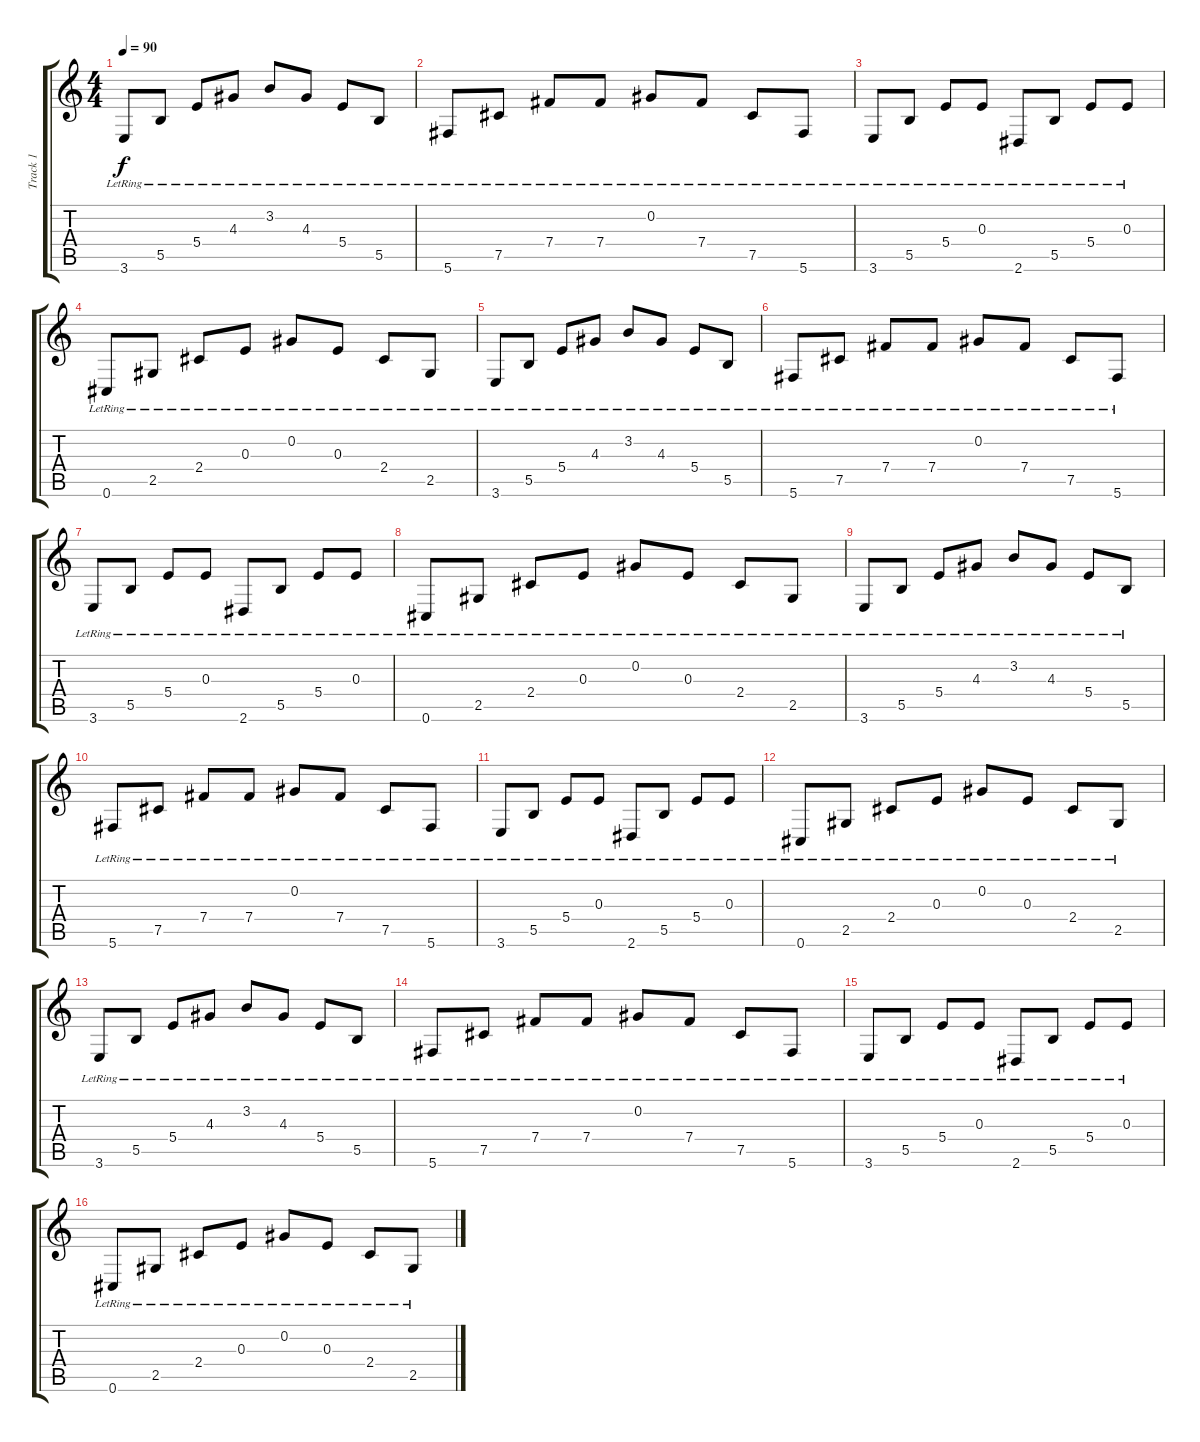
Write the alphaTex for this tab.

\track ("Track 1" "Track 1") {instrument distortionguitar}
\staff {score tabs}
\tuning (Db4 Ab3 E3 B2 Gb2 Db2) {hide}
\ts (4 4)
\tempo 90
\clef g2
\ks c
3.6{lr}.8{dy f} 5.5{lr}.8 5.4{lr}.8 4.3{lr}.8 3.2{lr}.8 4.3{lr}.8 5.4{lr}.8 5.5{lr}.8 |
5.6{lr}.8 7.5{lr}.8 7.4{lr}.8 7.4{lr}.8 0.2{lr}.8 7.4{lr}.8 7.5{lr}.8 5.6{lr}.8 |
3.6{lr}.8 5.5{lr}.8 5.4{lr}.8 0.3{lr}.8 2.6{lr}.8 5.5{lr}.8 5.4{lr}.8 0.3{lr}.8 |
0.6{lr}.8 2.5{lr}.8 2.4{lr}.8 0.3{lr}.8 0.2{lr}.8 0.3{lr}.8 2.4{lr}.8 2.5{lr}.8 |
3.6{lr}.8 5.5{lr}.8 5.4{lr}.8 4.3{lr}.8 3.2{lr}.8 4.3{lr}.8 5.4{lr}.8 5.5{lr}.8 |
5.6{lr}.8 7.5{lr}.8 7.4{lr}.8 7.4{lr}.8 0.2{lr}.8 7.4{lr}.8 7.5{lr}.8 5.6{lr}.8 |
3.6{lr}.8 5.5{lr}.8 5.4{lr}.8 0.3{lr}.8 2.6{lr}.8 5.5{lr}.8 5.4{lr}.8 0.3{lr}.8 |
0.6{lr}.8 2.5{lr}.8 2.4{lr}.8 0.3{lr}.8 0.2{lr}.8 0.3{lr}.8 2.4{lr}.8 2.5{lr}.8 |
3.6{lr}.8 5.5{lr}.8 5.4{lr}.8 4.3{lr}.8 3.2{lr}.8 4.3{lr}.8 5.4{lr}.8 5.5{lr}.8 |
5.6{lr}.8 7.5{lr}.8 7.4{lr}.8 7.4{lr}.8 0.2{lr}.8 7.4{lr}.8 7.5{lr}.8 5.6{lr}.8 |
3.6{lr}.8 5.5{lr}.8 5.4{lr}.8 0.3{lr}.8 2.6{lr}.8 5.5{lr}.8 5.4{lr}.8 0.3{lr}.8 |
0.6{lr}.8 2.5{lr}.8 2.4{lr}.8 0.3{lr}.8 0.2{lr}.8 0.3{lr}.8 2.4{lr}.8 2.5{lr}.8 |
3.6{lr}.8 5.5{lr}.8 5.4{lr}.8 4.3{lr}.8 3.2{lr}.8 4.3{lr}.8 5.4{lr}.8 5.5{lr}.8 |
5.6{lr}.8 7.5{lr}.8 7.4{lr}.8 7.4{lr}.8 0.2{lr}.8 7.4{lr}.8 7.5{lr}.8 5.6{lr}.8 |
3.6{lr}.8 5.5{lr}.8 5.4{lr}.8 0.3{lr}.8 2.6{lr}.8 5.5{lr}.8 5.4{lr}.8 0.3{lr}.8 |
0.6{lr}.8{volume 7} 2.5{lr}.8 2.4{lr}.8 0.3{lr}.8 0.2{lr}.8 0.3{lr}.8 2.4{lr}.8 2.5{lr}.8
